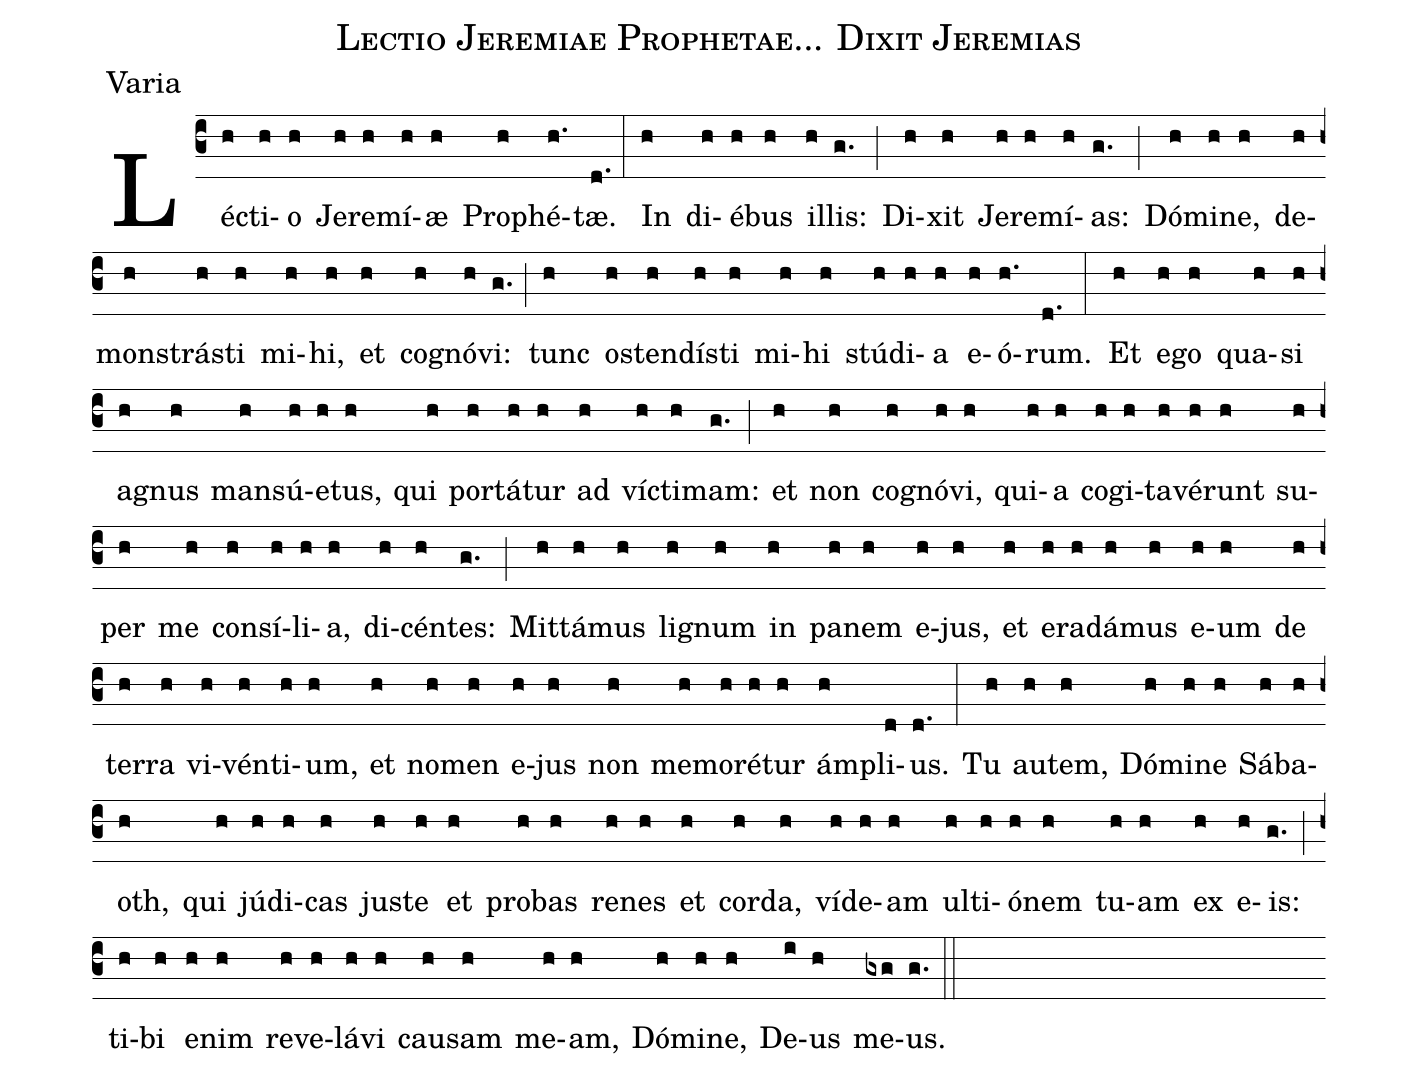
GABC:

name:Lectio Jeremiae Prophetae... Dixit Jeremias;
office-part:Varia;
%%
(c3) Léc(h)ti(h)o(h) Je(h)re(h)mí(h)æ(h) Pro(h)phé(h.)tæ.(d.) (:) In(h) di(h)é(h)bus(h) il(h)lis:(g.) (;) Di(h)xit(h) Je(h)re(h)mí(h)as:(g.) (;) Dó(h)mi(h)ne,(h) de(h)mons(h)trás(h)ti(h) mi(h)hi,(h) et(h) co(h)gnó(h)vi:(g.) (;) tunc(h) os(h)ten(h)dís(h)ti(h) mi(h)hi(h) stú(h)di(h)a(h) e(h)ó(h.)rum.(d.) (:) Et(h) e(h)go(h) qua(h)si(h) a(h)gnus(h) man(h)sú(h)e(h)tus,(h) qui(h) por(h)tá(h)tur(h) ad(h) víc(h)ti(h)mam:(g.) (;) et(h) non(h) co(h)gnó(h)vi,(h) qui(h)a(h) co(h)gi(h)ta(h)vé(h)runt(h) su(h)per(h) me(h) con(h)sí(h)li(h)a,(h) di(h)cén(h)tes:(g.) (;) Mit(h)tá(h)mus(h) li(h)gnum(h) in(h) pa(h)nem(h) e(h)jus,(h) et(h) e(h)ra(h)dá(h)mus(h) e(h)um(h) de(h) ter(h)ra(h) vi(h)vén(h)ti(h)um,(h) et(h) no(h)men(h) e(h)jus(h) non(h) me(h)mo(h)ré(h)tur(h) ám(h)pli(d)us.(d.) (:) Tu(h) au(h)tem,(h) Dó(h)mi(h)ne(h) Sá(h)ba(h)oth,(h) qui(h) jú(h)di(h)cas(h) jus(h)te(h) et(h) pro(h)bas(h) re(h)nes(h) et(h) cor(h)da,(h) ví(h)de(h)am(h) ul(h)ti(h)ó(h)nem(h) tu(h)am(h) ex(h) e(h)is:(g.) (;) ti(h)bi(h) e(h)nim(h) re(h)ve(h)lá(h)vi(h) cau(h)sam(h) me(h)am,(h) Dó(h)mi(h)ne,(h) De(i)us(h) me(gxg)us.(g.) (::)
